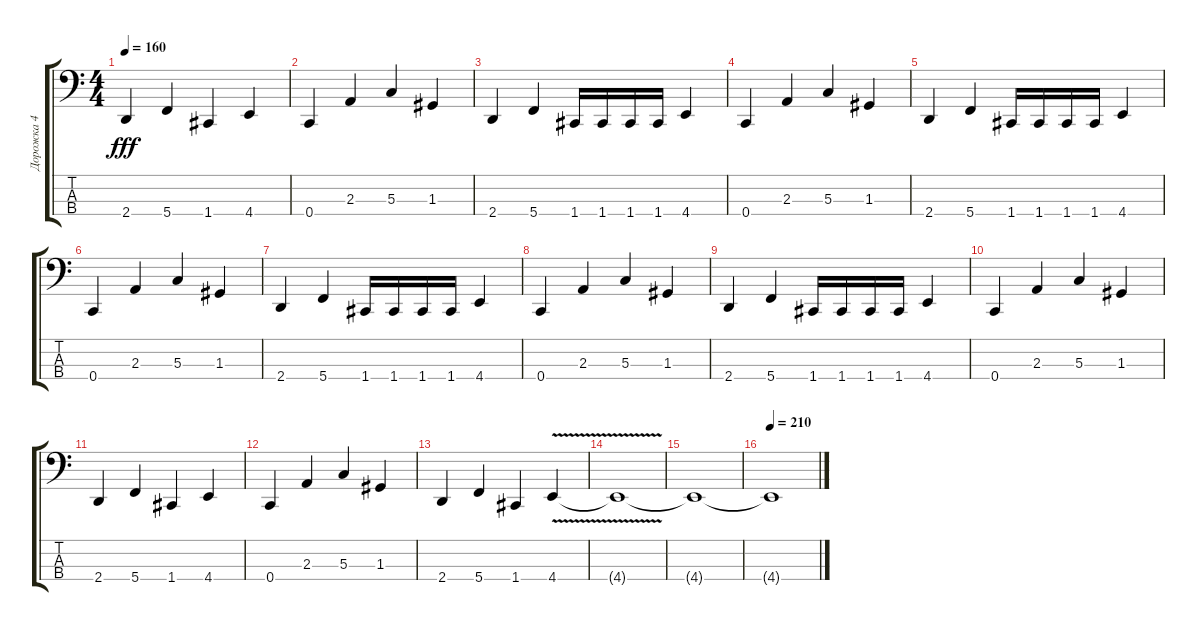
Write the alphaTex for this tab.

\track ("Дорожка 4" "Дорожка 4") {instrument electricbasspick}
\staff {score tabs}
\tuning (F2 C2 G1 C1) {hide}
\ts (4 4)
\tempo 160
\clef f4
\ks c
2.4.4{dy fff} 5.4.4 1.4.4 4.4.4 |
0.4.4 2.3.4 5.3.4 1.3.4 |
2.4.4 5.4.4 1.4.16 1.4.16 1.4.16 1.4.16 4.4.4 |
0.4.4 2.3.4 5.3.4 1.3.4 |
2.4.4 5.4.4 1.4.16 1.4.16 1.4.16 1.4.16 4.4.4 |
0.4.4 2.3.4 5.3.4 1.3.4 |
2.4.4 5.4.4 1.4.16 1.4.16 1.4.16 1.4.16 4.4.4 |
0.4.4 2.3.4 5.3.4 1.3.4 |
2.4.4 5.4.4 1.4.16 1.4.16 1.4.16 1.4.16 4.4.4 |
0.4.4 2.3.4 5.3.4 1.3.4 |
2.4.4 5.4.4 1.4.4 4.4.4 |
0.4.4 2.3.4 5.3.4 1.3.4 |
2.4.4 5.4.4 1.4.4 4.4{v}.4 |
4.4{t}.1 |
4.4{t}.1 |
\tempo 210
4.4{t}.1
